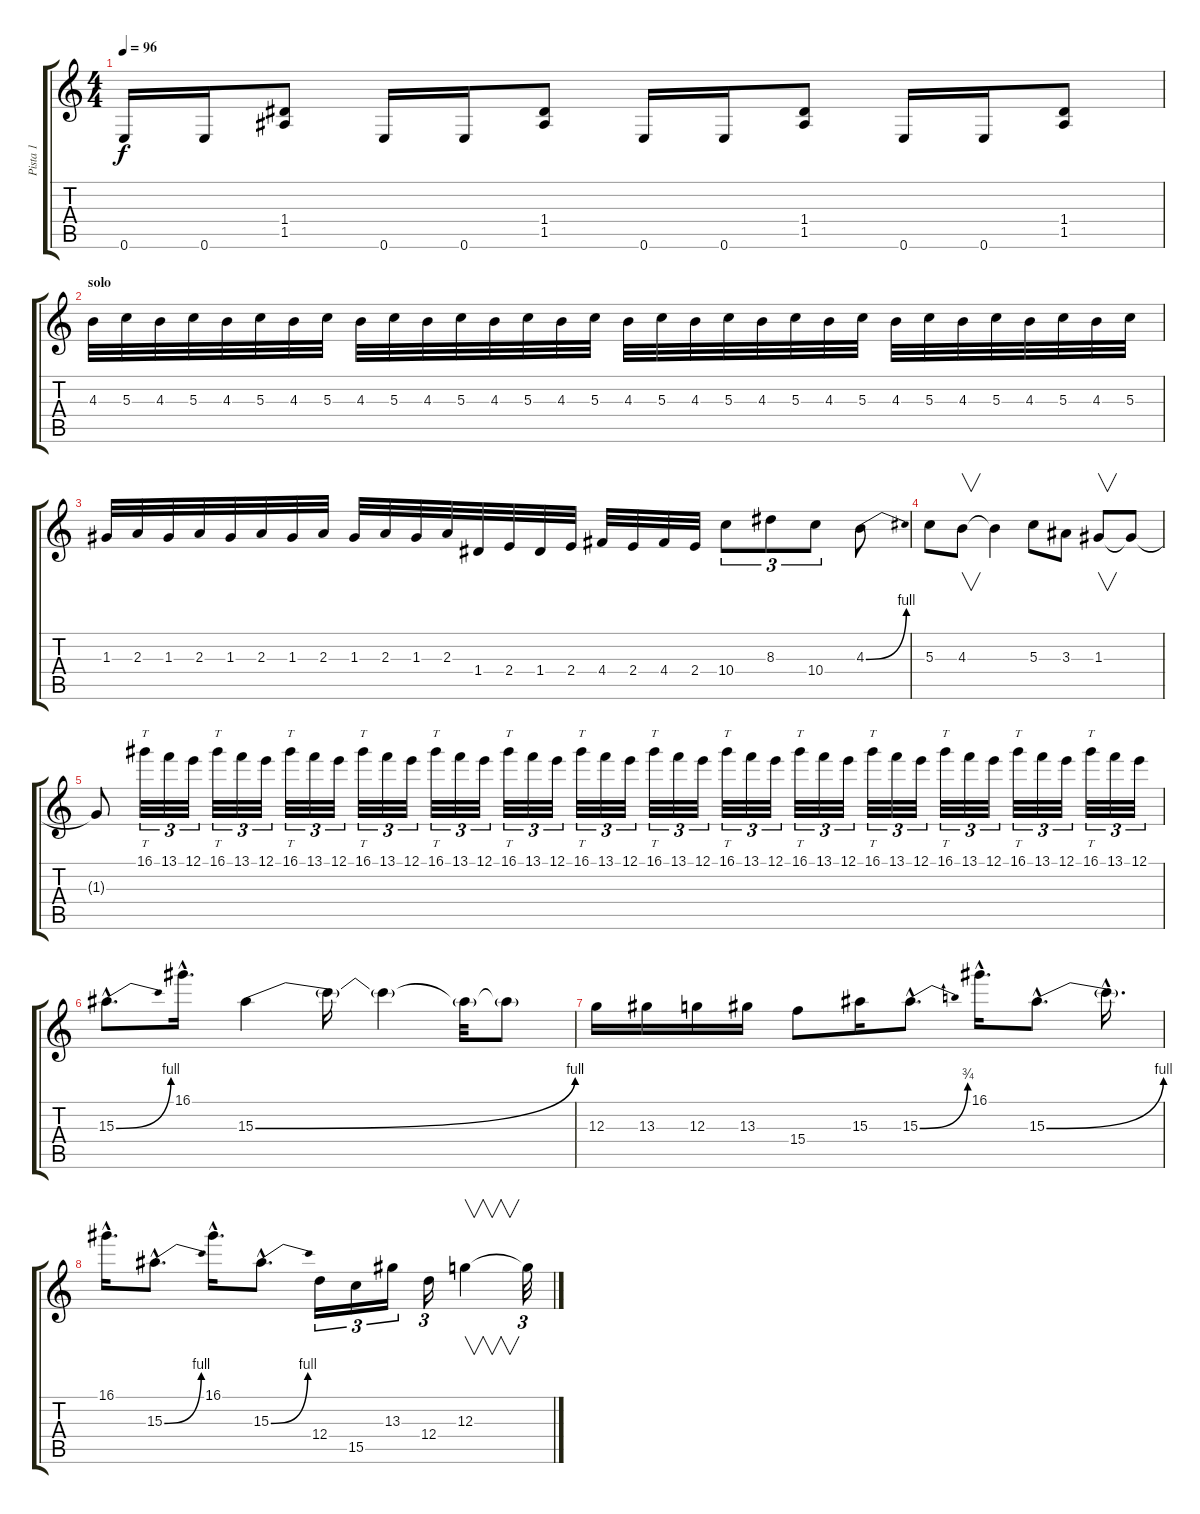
\track ("Pista 1" "Pista 1") {instrument distortionguitar}
\staff {score tabs}
\tuning (E4 B3 G3 D3 A2 E2) {hide}
\ts (4 4)
\tempo 96
\clef g2
\ks c
0.6.16{dy f} 0.6.16 (1.4 1.5).8 0.6.16 0.6.16 (1.4 1.5).8 0.6.16 0.6.16 (1.4 1.5).8 0.6.16 0.6.16 (1.4 1.5).8 |
\section ("" "solo")
4.3.32 5.3.32 4.3.32 5.3.32 4.3.32 5.3.32 4.3.32 5.3.32 4.3.32 5.3.32 4.3.32 5.3.32 4.3.32 5.3.32 4.3.32 5.3.32 4.3.32 5.3.32 4.3.32 5.3.32 4.3.32 5.3.32 4.3.32 5.3.32 4.3.32 5.3.32 4.3.32 5.3.32 4.3.32 5.3.32 4.3.32 5.3.32 |
1.3.32 2.3.32 1.3.32 2.3.32 1.3.32 2.3.32 1.3.32 2.3.32 1.3.32 2.3.32 1.3.32 2.3.32 1.4.32 2.4.32 1.4.32 2.4.32 4.4.32 2.4.32 4.4.32 2.4.32 10.4.8{tu (3 2)} 8.3.8{tu (3 2)} 10.4.8{tu (3 2)} 4.3{be (bend 0 0 60 4)}.8 |
5.3.8 4.3.8{v} 4.3{t}.4 5.3.8 3.3.8 1.3.8{v} 1.3{t}.8 |
1.3{t}.8 16.1.32{tt tu (3 2)} 13.1.32{tu (3 2)} 12.1.32{tu (3 2)} 16.1.32{tt tu (3 2)} 13.1.32{tu (3 2)} 12.1.32{tu (3 2)} 16.1.32{tt tu (3 2)} 13.1.32{tu (3 2)} 12.1.32{tu (3 2)} 16.1.32{tt tu (3 2)} 13.1.32{tu (3 2)} 12.1.32{tu (3 2)} 16.1.32{tt tu (3 2)} 13.1.32{tu (3 2)} 12.1.32{tu (3 2)} 16.1.32{tt tu (3 2)} 13.1.32{tu (3 2)} 12.1.32{tu (3 2)} 16.1.32{tt tu (3 2)} 13.1.32{tu (3 2)} 12.1.32{tu (3 2)} 16.1.32{tt tu (3 2)} 13.1.32{tu (3 2)} 12.1.32{tu (3 2)} 16.1.32{tt tu (3 2)} 13.1.32{tu (3 2)} 12.1.32{tu (3 2)} 16.1.32{tt tu (3 2)} 13.1.32{tu (3 2)} 12.1.32{tu (3 2)} 16.1.32{tt tu (3 2)} 13.1.32{tu (3 2)} 12.1.32{tu (3 2)} 16.1.32{tt tu (3 2)} 13.1.32{tu (3 2)} 12.1.32{tu (3 2)} 16.1.32{tt tu (3 2)} 13.1.32{tu (3 2)} 12.1.32{tu (3 2)} 16.1.32{tt tu (3 2)} 13.1.32{tu (3 2)} 12.1.32{tu (3 2)} |
15.3{be (bend 0 0 60 4) hac}.8{d} 16.1{hac}.16{d} 15.3{be (bend 0 0 60 4)}.4 15.3{t}.16 15.3{t}.4 15.3{t}.32 15.3{t}.8 |
12.3.16 13.3.16 12.3.16 13.3.16 15.4.8 15.3.16 15.3{be (bend 0 0 60 3) hac}.8{d} 16.1{hac}.16{d} 15.3{be (bend 0 0 60 4) hac}.8{d} 15.3{hac t}.16{d} |
16.1{hac}.16{d} 15.3{be (bend 0 0 60 4) hac}.8{d} 16.1{hac}.16{d} 15.3{be (bend 0 0 60 4) hac}.8{d} 12.4.16{tu (3 2)} 15.5.16{tu (3 2)} 13.3.16{tu (3 2)} 12.4.16{tu (3 2)} 12.3.4{v} 12.3{t}.32{tu (3 2)}
